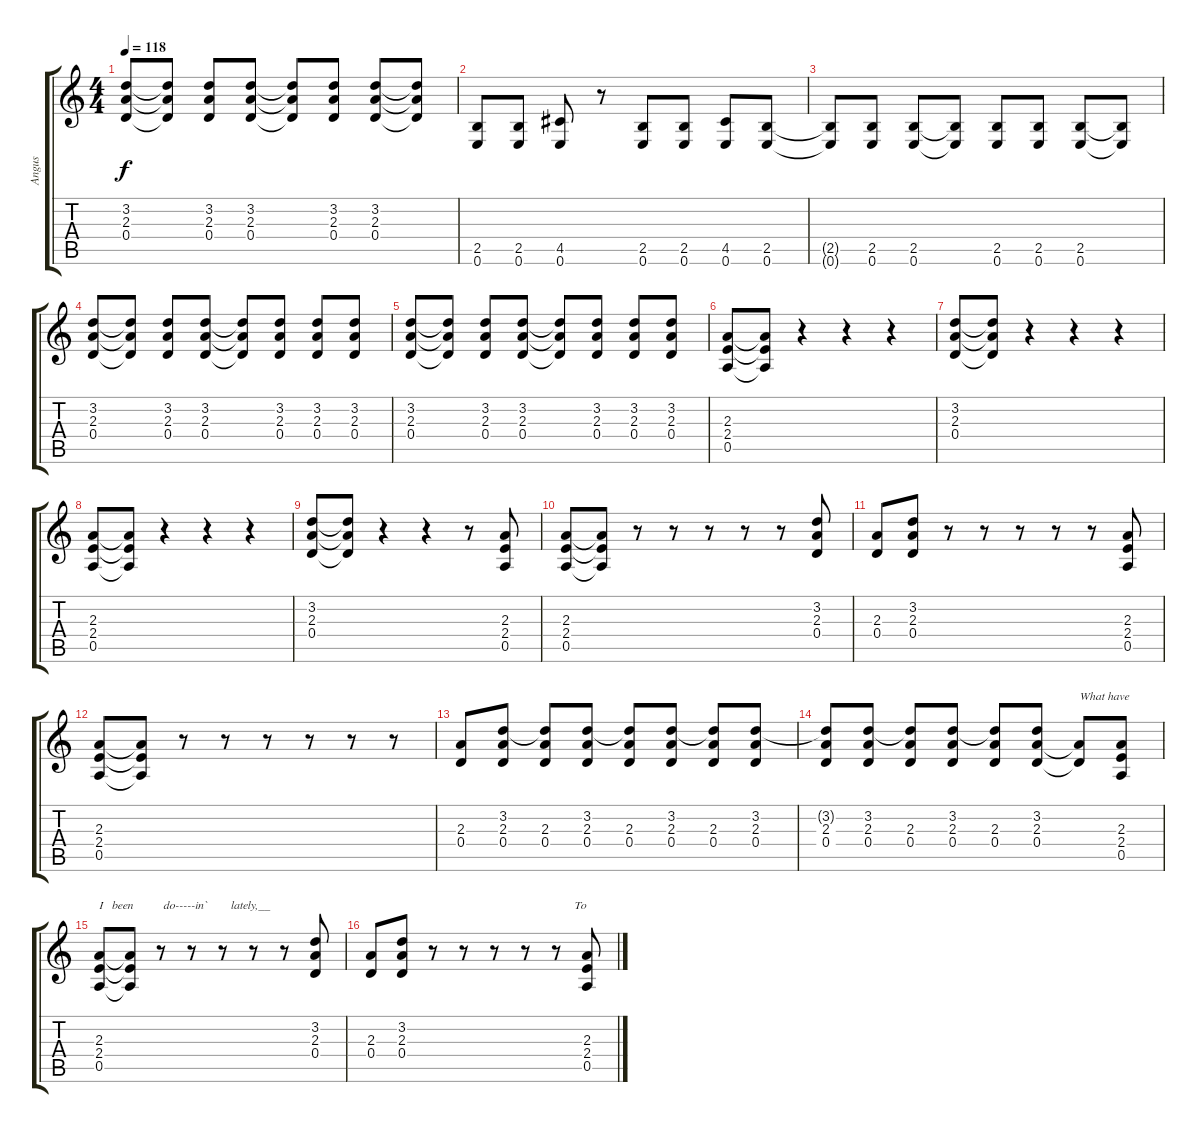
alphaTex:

\track ("Angus" "Angus") {instrument overdrivenguitar}
\staff {score tabs}
\tuning (E4 B3 G3 D3 A2 E2) {hide}
\ts (4 4)
\tempo 118
\clef g2
\ks c
(3.2 2.3 0.4).8{dy f} (3.2{t} 2.3{t} 0.4{t}).8 (3.2 2.3 0.4).8 (3.2 2.3 0.4).8 (3.2{t} 2.3{t} 0.4{t}).8 (3.2 2.3 0.4).8 (3.2 2.3 0.4).8 (3.2{t} 2.3{t} 0.4{t}).8 |
(2.5 0.6).8 (2.5 0.6).8 (4.5 0.6).8 r.8 (2.5 0.6).8 (2.5 0.6).8 (4.5 0.6).8 (2.5 0.6).8 |
(2.5{t} 0.6{t}).8 (2.5 0.6).8 (2.5 0.6).8 (2.5{t} 0.6{t}).8 (2.5 0.6).8 (2.5 0.6).8 (2.5 0.6).8 (2.5{t} 0.6{t}).8 |
(3.2 2.3 0.4).8 (3.2{t} 2.3{t} 0.4{t}).8 (3.2 2.3 0.4).8 (3.2 2.3 0.4).8 (3.2{t} 2.3{t} 0.4{t}).8 (3.2 2.3 0.4).8 (3.2 2.3 0.4).8 (3.2 2.3 0.4).8 |
(3.2 2.3 0.4).8 (3.2{t} 2.3{t} 0.4{t}).8 (3.2 2.3 0.4).8 (3.2 2.3 0.4).8 (3.2{t} 2.3{t} 0.4{t}).8 (3.2 2.3 0.4).8 (3.2 2.3 0.4).8 (3.2 2.3 0.4).8 |
(2.3 2.4 0.5).8 (2.3{t} 2.4{t} 0.5{t}).8 r.4 r.4 r.4 |
(3.2 2.3 0.4).8 (3.2{t} 2.3{t} 0.4{t}).8 r.4 r.4 r.4 |
(2.3 2.4 0.5).8 (2.3{t} 2.4{t} 0.5{t}).8 r.4 r.4 r.4 |
(3.2 2.3 0.4).8 (3.2{t} 2.3{t} 0.4{t}).8 r.4 r.4 r.8 (2.3 2.4 0.5).8 |
(2.3 2.4 0.5).8 (2.3{t} 2.4{t} 0.5{t}).8 r.8 r.8 r.8 r.8 r.8 (3.2 2.3 0.4).8 |
(2.3 0.4).8 (3.2 2.3 0.4).8 r.8 r.8 r.8 r.8 r.8 (2.3 2.4 0.5).8 |
(2.3 2.4 0.5).8 (2.3{t} 2.4{t} 0.5{t}).8 r.8 r.8 r.8 r.8 r.8 r.8 |
(2.3 0.4).8 (3.2 2.3 0.4).8 (3.2{t} 2.3 0.4).8 (3.2 2.3 0.4).8 (3.2{t} 2.3 0.4).8 (3.2 2.3 0.4).8 (3.2{t} 2.3 0.4).8 (3.2 2.3 0.4).8 |
(3.2{t} 2.3 0.4).8 (3.2 2.3 0.4).8 (3.2{t} 2.3 0.4).8 (3.2 2.3 0.4).8 (3.2{t} 2.3 0.4).8 (3.2 2.3 0.4).8 (2.3{t} 0.4{t}).8{txt "What have"} (2.3 2.4 0.5).8 |
(2.3 2.4 0.5).8{txt "I   been          do-----in`        lately,__"} (2.3{t} 2.4{t} 0.5{t}).8 r.8 r.8 r.8 r.8 r.8 (3.2 2.3 0.4).8 |
(2.3 0.4).8 (3.2 2.3 0.4).8 r.8 r.8 r.8 r.8 r.8{txt "      To "} (2.3 2.4 0.5).8
